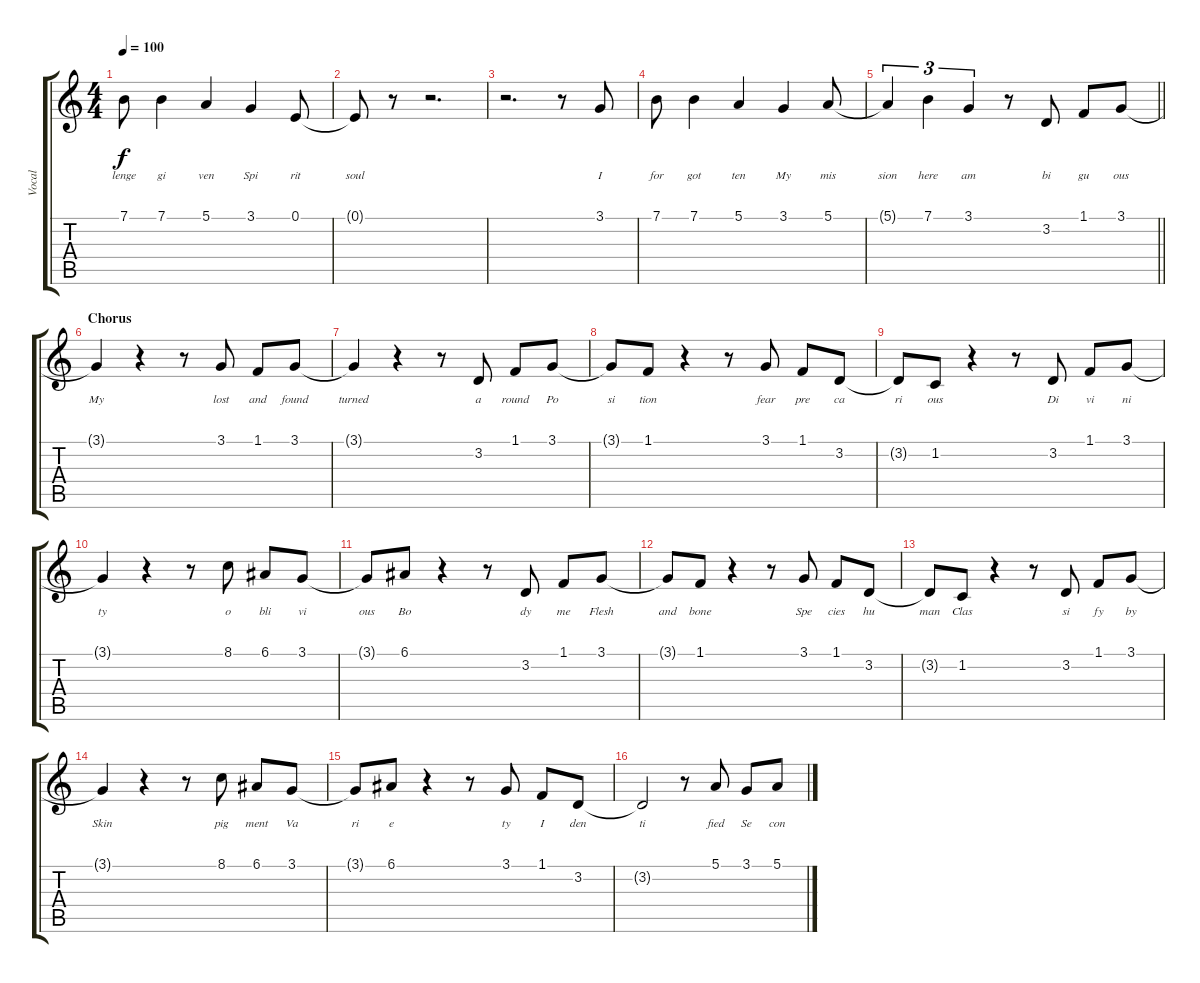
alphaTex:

\track ("Vocal" "Vocal") {instrument acousticgrandpiano}
\staff {score tabs}
\tuning (E4 B3 G3 D3 A2 E2) {hide}
\ts (4 4)
\tempo 100
\clef g2
\ks c
7.1{t}.8{lyrics (0 "lenge") lyrics (1 "") lyrics (2 "") lyrics (3 "") lyrics (4 "") dy f} 7.1.4{lyrics (0 "gi") lyrics (1 "") lyrics (2 "") lyrics (3 "") lyrics (4 "")} 5.1.4{lyrics (0 "ven") lyrics (1 "") lyrics (2 "") lyrics (3 "") lyrics (4 "")} 3.1.4{lyrics (0 "Spi") lyrics (1 "") lyrics (2 "") lyrics (3 "") lyrics (4 "")} 0.1.8{lyrics (0 "rit") lyrics (1 "") lyrics (2 "") lyrics (3 "") lyrics (4 "")} |
0.1{t}.8{lyrics (0 "soul") lyrics (1 "") lyrics (2 "") lyrics (3 "") lyrics (4 "")} r.8 r.2{d} |
r.2{d} r.8 3.1.8{lyrics (0 "I") lyrics (1 "") lyrics (2 "") lyrics (3 "") lyrics (4 "")} |
7.1.8{lyrics (0 "for") lyrics (1 "") lyrics (2 "") lyrics (3 "") lyrics (4 "")} 7.1.4{lyrics (0 "got") lyrics (1 "") lyrics (2 "") lyrics (3 "") lyrics (4 "")} 5.1.4{lyrics (0 "ten") lyrics (1 "") lyrics (2 "") lyrics (3 "") lyrics (4 "")} 3.1.4{lyrics (0 "My") lyrics (1 "") lyrics (2 "") lyrics (3 "") lyrics (4 "")} 5.1.8{lyrics (0 "mis") lyrics (1 "") lyrics (2 "") lyrics (3 "") lyrics (4 "")} |
\barLineRight lightlight
5.1{t}.4{tu (3 2) lyrics (0 "sion") lyrics (1 "") lyrics (2 "") lyrics (3 "") lyrics (4 "")} 7.1.4{tu (3 2) lyrics (0 "here") lyrics (1 "") lyrics (2 "") lyrics (3 "") lyrics (4 "")} 3.1.4{tu (3 2) lyrics (0 "am") lyrics (1 "") lyrics (2 "") lyrics (3 "") lyrics (4 "")} r.8 3.2.8{lyrics (0 "bi") lyrics (1 "") lyrics (2 "") lyrics (3 "") lyrics (4 "")} 1.1.8{lyrics (0 "gu") lyrics (1 "") lyrics (2 "") lyrics (3 "") lyrics (4 "")} 3.1.8{lyrics (0 "ous") lyrics (1 "") lyrics (2 "") lyrics (3 "") lyrics (4 "")} |
\section ("" "Chorus")
3.1{t}.4{lyrics (0 "My") lyrics (1 "") lyrics (2 "") lyrics (3 "") lyrics (4 "")} r.4 r.8 3.1.8{lyrics (0 "lost") lyrics (1 "") lyrics (2 "") lyrics (3 "") lyrics (4 "")} 1.1.8{lyrics (0 "and") lyrics (1 "") lyrics (2 "") lyrics (3 "") lyrics (4 "")} 3.1.8{lyrics (0 "found") lyrics (1 "") lyrics (2 "") lyrics (3 "") lyrics (4 "")} |
3.1{t}.4{lyrics (0 "turned") lyrics (1 "") lyrics (2 "") lyrics (3 "") lyrics (4 "")} r.4 r.8 3.2.8{lyrics (0 "a") lyrics (1 "") lyrics (2 "") lyrics (3 "") lyrics (4 "")} 1.1.8{lyrics (0 "round") lyrics (1 "") lyrics (2 "") lyrics (3 "") lyrics (4 "")} 3.1.8{lyrics (0 "Po") lyrics (1 "") lyrics (2 "") lyrics (3 "") lyrics (4 "")} |
3.1{t}.8{lyrics (0 "si") lyrics (1 "") lyrics (2 "") lyrics (3 "") lyrics (4 "")} 1.1.8{lyrics (0 "tion") lyrics (1 "") lyrics (2 "") lyrics (3 "") lyrics (4 "")} r.4 r.8 3.1.8{lyrics (0 "fear") lyrics (1 "") lyrics (2 "") lyrics (3 "") lyrics (4 "")} 1.1.8{lyrics (0 "pre") lyrics (1 "") lyrics (2 "") lyrics (3 "") lyrics (4 "")} 3.2.8{lyrics (0 "ca") lyrics (1 "") lyrics (2 "") lyrics (3 "") lyrics (4 "")} |
3.2{t}.8{lyrics (0 "ri") lyrics (1 "") lyrics (2 "") lyrics (3 "") lyrics (4 "")} 1.2.8{lyrics (0 "ous") lyrics (1 "") lyrics (2 "") lyrics (3 "") lyrics (4 "")} r.4 r.8 3.2.8{lyrics (0 "Di") lyrics (1 "") lyrics (2 "") lyrics (3 "") lyrics (4 "")} 1.1.8{lyrics (0 "vi") lyrics (1 "") lyrics (2 "") lyrics (3 "") lyrics (4 "")} 3.1.8{lyrics (0 "ni") lyrics (1 "") lyrics (2 "") lyrics (3 "") lyrics (4 "")} |
3.1{t}.4{lyrics (0 "ty") lyrics (1 "") lyrics (2 "") lyrics (3 "") lyrics (4 "")} r.4 r.8 8.1.8{lyrics (0 "o") lyrics (1 "") lyrics (2 "") lyrics (3 "") lyrics (4 "")} 6.1.8{lyrics (0 "bli") lyrics (1 "") lyrics (2 "") lyrics (3 "") lyrics (4 "")} 3.1.8{lyrics (0 "vi") lyrics (1 "") lyrics (2 "") lyrics (3 "") lyrics (4 "")} |
3.1{t}.8{lyrics (0 "ous") lyrics (1 "") lyrics (2 "") lyrics (3 "") lyrics (4 "")} 6.1.8{lyrics (0 "Bo") lyrics (1 "") lyrics (2 "") lyrics (3 "") lyrics (4 "")} r.4 r.8 3.2.8{lyrics (0 "dy") lyrics (1 "") lyrics (2 "") lyrics (3 "") lyrics (4 "")} 1.1.8{lyrics (0 "me") lyrics (1 "") lyrics (2 "") lyrics (3 "") lyrics (4 "")} 3.1.8{lyrics (0 "Flesh") lyrics (1 "") lyrics (2 "") lyrics (3 "") lyrics (4 "")} |
3.1{t}.8{lyrics (0 "and") lyrics (1 "") lyrics (2 "") lyrics (3 "") lyrics (4 "")} 1.1.8{lyrics (0 "bone") lyrics (1 "") lyrics (2 "") lyrics (3 "") lyrics (4 "")} r.4 r.8 3.1.8{lyrics (0 "Spe") lyrics (1 "") lyrics (2 "") lyrics (3 "") lyrics (4 "")} 1.1.8{lyrics (0 "cies") lyrics (1 "") lyrics (2 "") lyrics (3 "") lyrics (4 "")} 3.2.8{lyrics (0 "hu") lyrics (1 "") lyrics (2 "") lyrics (3 "") lyrics (4 "")} |
3.2{t}.8{lyrics (0 "man") lyrics (1 "") lyrics (2 "") lyrics (3 "") lyrics (4 "")} 1.2.8{lyrics (0 "Clas") lyrics (1 "") lyrics (2 "") lyrics (3 "") lyrics (4 "")} r.4 r.8 3.2.8{lyrics (0 "si") lyrics (1 "") lyrics (2 "") lyrics (3 "") lyrics (4 "")} 1.1.8{lyrics (0 "fy") lyrics (1 "") lyrics (2 "") lyrics (3 "") lyrics (4 "")} 3.1.8{lyrics (0 "by") lyrics (1 "") lyrics (2 "") lyrics (3 "") lyrics (4 "")} |
3.1{t}.4{lyrics (0 "Skin") lyrics (1 "") lyrics (2 "") lyrics (3 "") lyrics (4 "")} r.4 r.8 8.1.8{lyrics (0 "pig") lyrics (1 "") lyrics (2 "") lyrics (3 "") lyrics (4 "")} 6.1.8{lyrics (0 "ment") lyrics (1 "") lyrics (2 "") lyrics (3 "") lyrics (4 "")} 3.1.8{lyrics (0 "Va") lyrics (1 "") lyrics (2 "") lyrics (3 "") lyrics (4 "")} |
3.1{t}.8{lyrics (0 "ri") lyrics (1 "") lyrics (2 "") lyrics (3 "") lyrics (4 "")} 6.1.8{lyrics (0 "e") lyrics (1 "") lyrics (2 "") lyrics (3 "") lyrics (4 "")} r.4 r.8 3.1.8{lyrics (0 "ty") lyrics (1 "") lyrics (2 "") lyrics (3 "") lyrics (4 "")} 1.1.8{lyrics (0 "I") lyrics (1 "") lyrics (2 "") lyrics (3 "") lyrics (4 "")} 3.2.8{lyrics (0 "den") lyrics (1 "") lyrics (2 "") lyrics (3 "") lyrics (4 "")} |
3.2{t}.2{lyrics (0 "ti") lyrics (1 "") lyrics (2 "") lyrics (3 "") lyrics (4 "")} r.8 5.1.8{lyrics (0 "fied") lyrics (1 "") lyrics (2 "") lyrics (3 "") lyrics (4 "")} 3.1.8{lyrics (0 "Se") lyrics (1 "") lyrics (2 "") lyrics (3 "") lyrics (4 "")} 5.1.8{lyrics (0 "con") lyrics (1 "") lyrics (2 "") lyrics (3 "") lyrics (4 "")}
